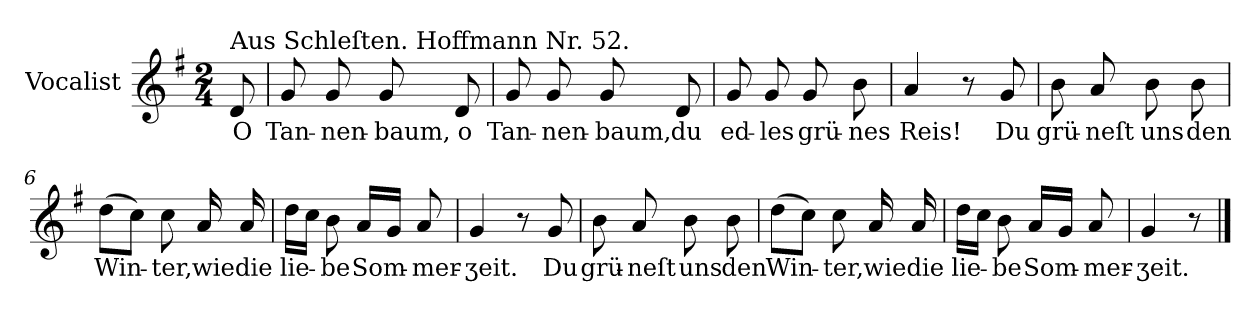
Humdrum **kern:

**kern	**text
*part1	*part1
*staff1	*staff1
*I"Vocalist	*
*k[f#]	*
*G:	*
*M2/4	*
=	=
!LO:TX:a:t=Aus Schleſten. Hoffmann Nr. 52.	!
8d	O
=1	=1
8g	Tan-
8g	-nen-
8g	-baum,
8d	o
=2	=2
8g	Tan-
8g	-nen-
8g	-baum,
8d	du
=3	=3
8g	ed-
8g	-les
8g	grü-
8b	-nes
=4	=4
4a	Reis!
8r	.
8g	Du
=5	=5
8b	grü-
8a	-neſt
8b	uns
8b	den
=6	=6
(8ddL	Win-
8ccJ)	.
8cc	-ter,
16a	wie
16a	die
=7	=7
16ddLL	lie-
16ccJJ	.
8b	-be
16aLL	Som-
16gJJ	.
8a	-mer-
=8	=8
4g	-ʒeit.
8r	.
8g	Du
=9	=9
8b	grü-
8a	-neſt
8b	uns
8b	den
=10	=10
(8ddL	Win-
8ccJ)	.
8cc	-ter,
16a	wie
16a	die
=11	=11
16ddLL	lie-
16ccJJ	.
8b	-be
16aLL	Som-
16gJJ	.
8a	-mer-
=12	=12
4g	-ʒeit.
8r	.
==	==
*-	*-
